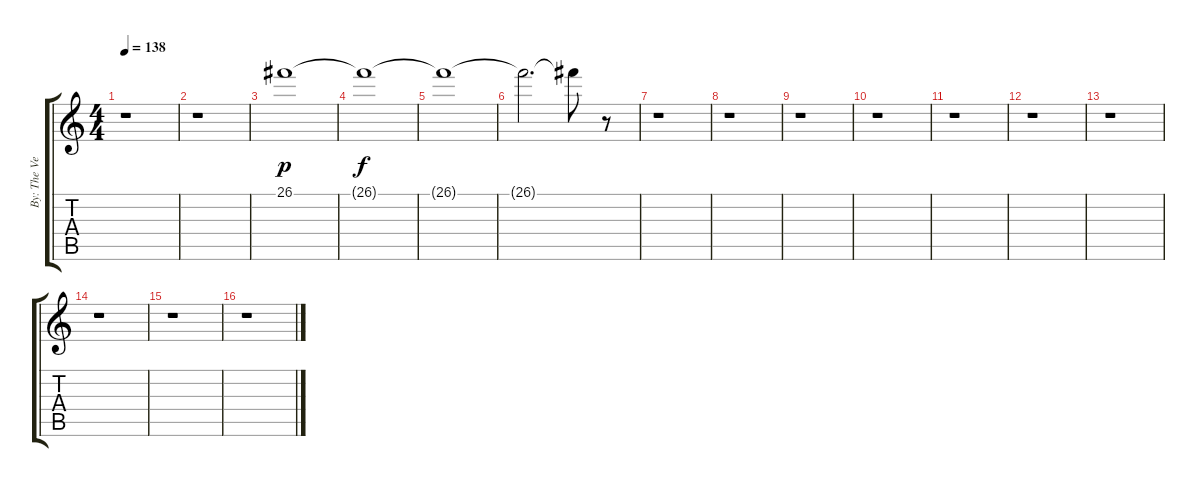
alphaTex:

\track ("By: The Vengaboys" "By: The Ve") {instrument stringensemble1}
\staff {score tabs}
\tuning (E4 B3 G3 D3 A2 E2) {hide}
\ts (4 4)
\tempo 138
\clef g2
\ks c
r.1{dy f} |
r.1 |
26.1.1{dy p} |
26.1{t}.1{dy f} |
26.1{t}.1 |
26.1{t}.2{d} 26.1{t}.8 r.8 |
r.1 |
r.1 |
r.1 |
r.1 |
r.1 |
r.1 |
r.1 |
r.1 |
r.1 |
r.1
